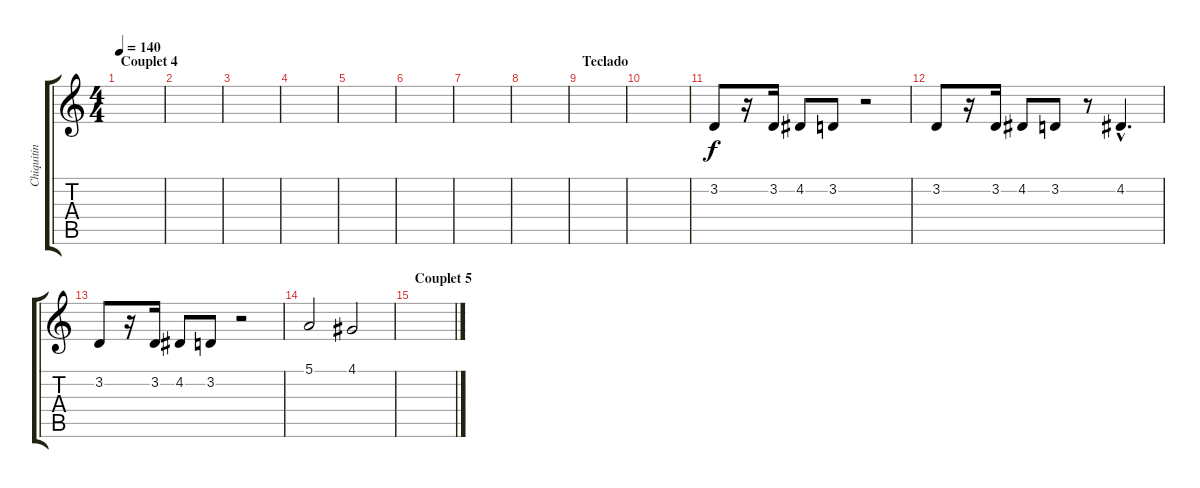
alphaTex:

\track ("Chiquitin" "Chiquitin") {instrument trumpet}
\staff {score tabs}
\tuning (E4 B3 G3 D3 A2 E2) {hide}
\ts (4 4)
\section ("" "Couplet 4")
\tempo 140
\clef g2
\ks c
|
|
|
|
|
|
|
|
\section ("" "Teclado")
|
|
3.2.8 r.16 3.2.16 4.2.8 3.2.8 r.2 |
3.2.8 r.16 3.2.16 4.2.8 3.2.8 r.8 4.2{hac}.4{d} |
3.2.8 r.16 3.2.16 4.2.8 3.2.8 r.2 |
5.1.2 4.1.2 |
\section ("" "Couplet 5")
